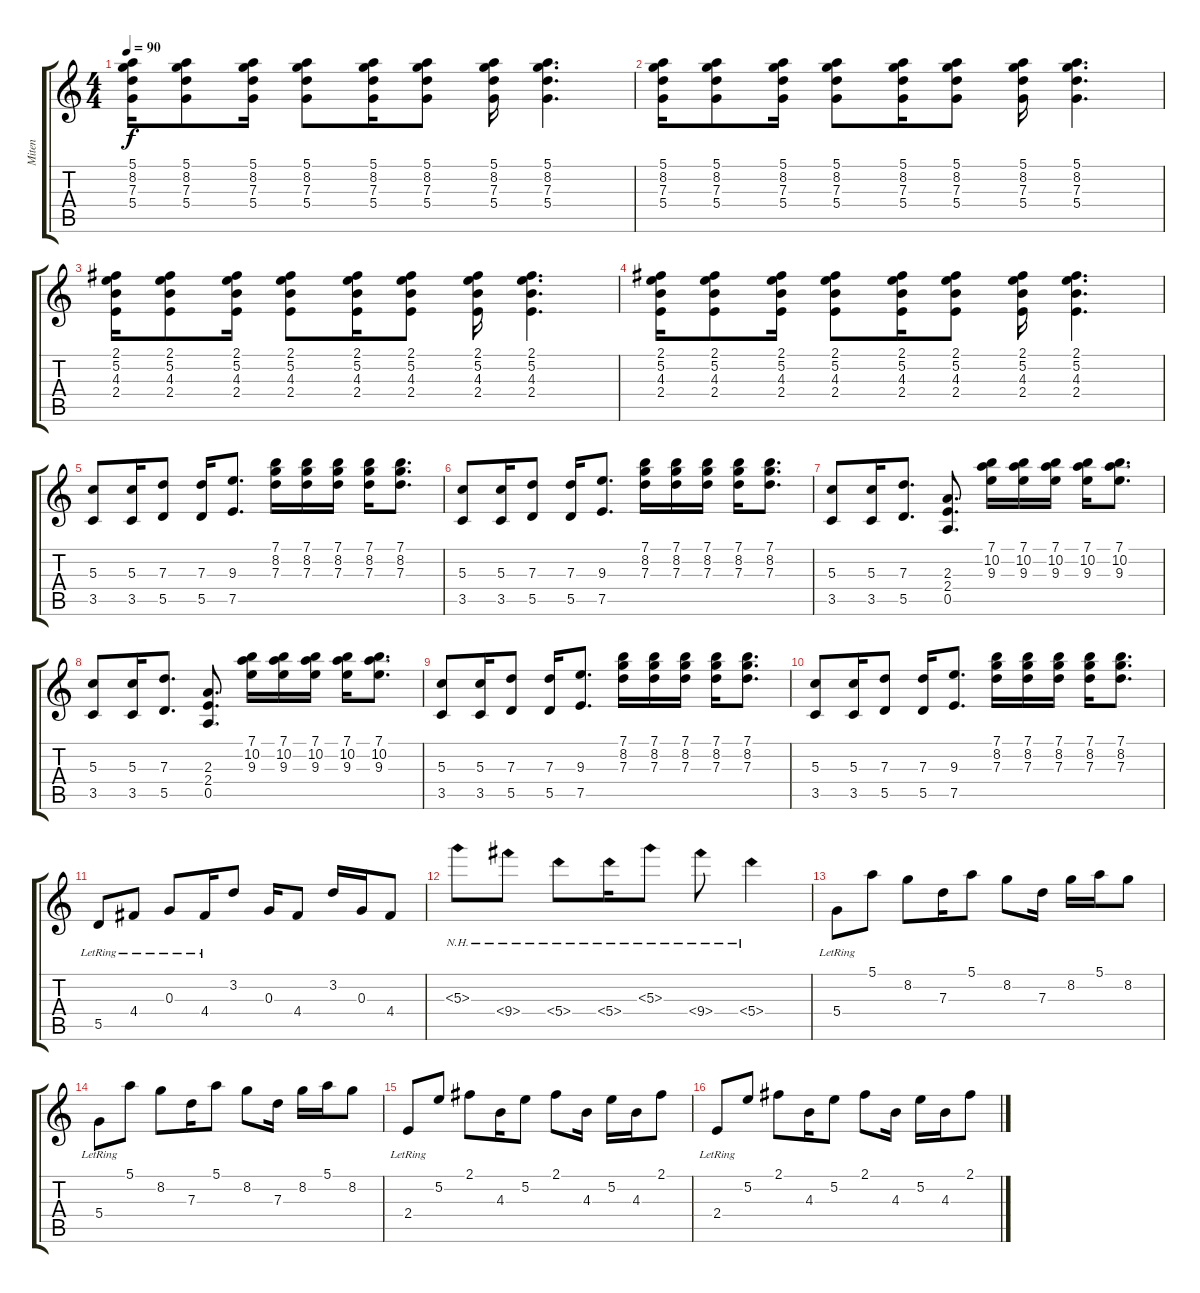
\track ("Miten" "Miten") {instrument distortionguitar}
\staff {score tabs}
\tuning (E4 B3 G3 D3 A2 E2) {hide}
\ts (4 4)
\tempo 90
\clef g2
\ks c
(5.1 8.2 7.3 5.4).16{dy f} (5.1 8.2 7.3 5.4).8 (5.1 8.2 7.3 5.4).16 (5.1 8.2 7.3 5.4).8 (5.1 8.2 7.3 5.4).16 (5.1 8.2 7.3 5.4).8 (5.1 8.2 7.3 5.4).16 (5.1 8.2 7.3 5.4).4{d} |
(5.1 8.2 7.3 5.4).16 (5.1 8.2 7.3 5.4).8 (5.1 8.2 7.3 5.4).16 (5.1 8.2 7.3 5.4).8 (5.1 8.2 7.3 5.4).16 (5.1 8.2 7.3 5.4).8 (5.1 8.2 7.3 5.4).16 (5.1 8.2 7.3 5.4).4{d} |
(2.1 5.2 4.3 2.4).16 (2.1 5.2 4.3 2.4).8 (2.1 5.2 4.3 2.4).16 (2.1 5.2 4.3 2.4).8 (2.1 5.2 4.3 2.4).16 (2.1 5.2 4.3 2.4).8 (2.1 5.2 4.3 2.4).16 (2.1 5.2 4.3 2.4).4{d} |
(2.1 5.2 4.3 2.4).16 (2.1 5.2 4.3 2.4).8 (2.1 5.2 4.3 2.4).16 (2.1 5.2 4.3 2.4).8 (2.1 5.2 4.3 2.4).16 (2.1 5.2 4.3 2.4).8 (2.1 5.2 4.3 2.4).16 (2.1 5.2 4.3 2.4).4{d} |
(5.3 3.5).8{volume 12} (5.3 3.5).16 (7.3 5.5).8 (7.3 5.5).16 (9.3 7.5).8{d} (7.1 8.2 7.3).16 (7.1 8.2 7.3).16 (7.1 8.2 7.3).16 (7.1 8.2 7.3).16 (7.1 8.2 7.3).8{d} |
(5.3 3.5).8 (5.3 3.5).16 (7.3 5.5).8 (7.3 5.5).16 (9.3 7.5).8{d} (7.1 8.2 7.3).16 (7.1 8.2 7.3).16 (7.1 8.2 7.3).16 (7.1 8.2 7.3).16 (7.1 8.2 7.3).8{d} |
(5.3 3.5).8 (5.3 3.5).16 (7.3 5.5).8{d} (2.3 2.4 0.5).8{d} (7.1 10.2 9.3).16 (7.1 10.2 9.3).16 (7.1 10.2 9.3).16 (7.1 10.2 9.3).16 (7.1 10.2 9.3).8{d} |
(5.3 3.5).8 (5.3 3.5).16 (7.3 5.5).8{d} (2.3 2.4 0.5).8{d} (7.1 10.2 9.3).16 (7.1 10.2 9.3).16 (7.1 10.2 9.3).16 (7.1 10.2 9.3).16 (7.1 10.2 9.3).8{d} |
(5.3 3.5).8 (5.3 3.5).16 (7.3 5.5).8 (7.3 5.5).16 (9.3 7.5).8{d} (7.1 8.2 7.3).16 (7.1 8.2 7.3).16 (7.1 8.2 7.3).16 (7.1 8.2 7.3).16 (7.1 8.2 7.3).8{d} |
(5.3 3.5).8 (5.3 3.5).16 (7.3 5.5).8 (7.3 5.5).16 (9.3 7.5).8{d} (7.1 8.2 7.3).16 (7.1 8.2 7.3).16 (7.1 8.2 7.3).16 (7.1 8.2 7.3).16 (7.1 8.2 7.3).8{d} |
5.5{lr}.8 4.4{lr}.8 0.3{lr}.8 4.4{lr}.16 3.2.8 0.3.16 4.4.8 3.2.16 0.3.16 4.4.8 |
5.3{nh}.8 9.4{nh}.8 5.4{nh}.8 5.4{nh}.16 5.3{nh}.8 9.4{nh}.8 5.4{nh}.4 |
5.4{lr}.8{volume 10} 5.1.8 8.2.8 7.3.16 5.1.8 8.2.8 7.3.16 8.2.16 5.1.16 8.2.8 |
5.4{lr}.8 5.1.8 8.2.8 7.3.16 5.1.8 8.2.8 7.3.16 8.2.16 5.1.16 8.2.8 |
2.4{lr}.8 5.2.8 2.1.8 4.3.16 5.2.8 2.1.8 4.3.16 5.2.16 4.3.16 2.1.8 |
2.4{lr}.8 5.2.8 2.1.8 4.3.16 5.2.8 2.1.8 4.3.16 5.2.16 4.3.16 2.1.8
